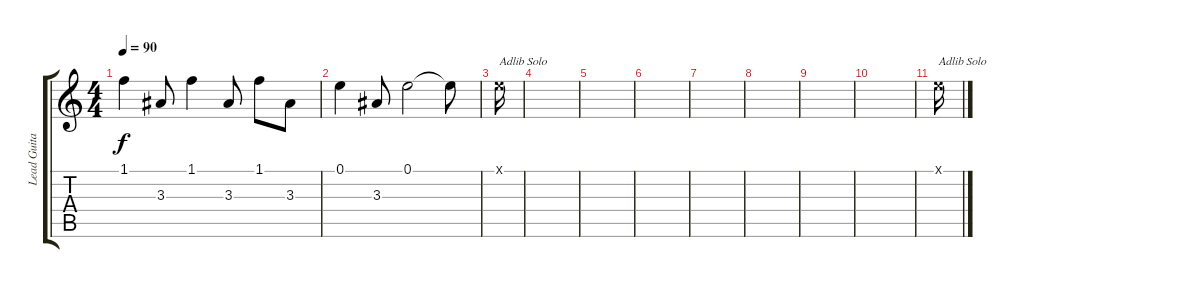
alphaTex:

\track ("Lead Guitar" "Lead Guita") {instrument acousticguitarnylon}
\staff {score tabs}
\tuning (E4 B3 G3 D3 A2 E2) {hide}
\ts (4 4)
\tempo 90
\clef g2
\ks c
1.1.4{dy f} 3.3.8 1.1.4 3.3.8 1.1.8 3.3.8 |
0.1.4 3.3.8 0.1.2 0.1{t}.8 |
0.1{x}.16{txt "Adlib Solo"} |
|
|
|
|
|
|
|
0.1{x}.16{txt "Adlib Solo"}
